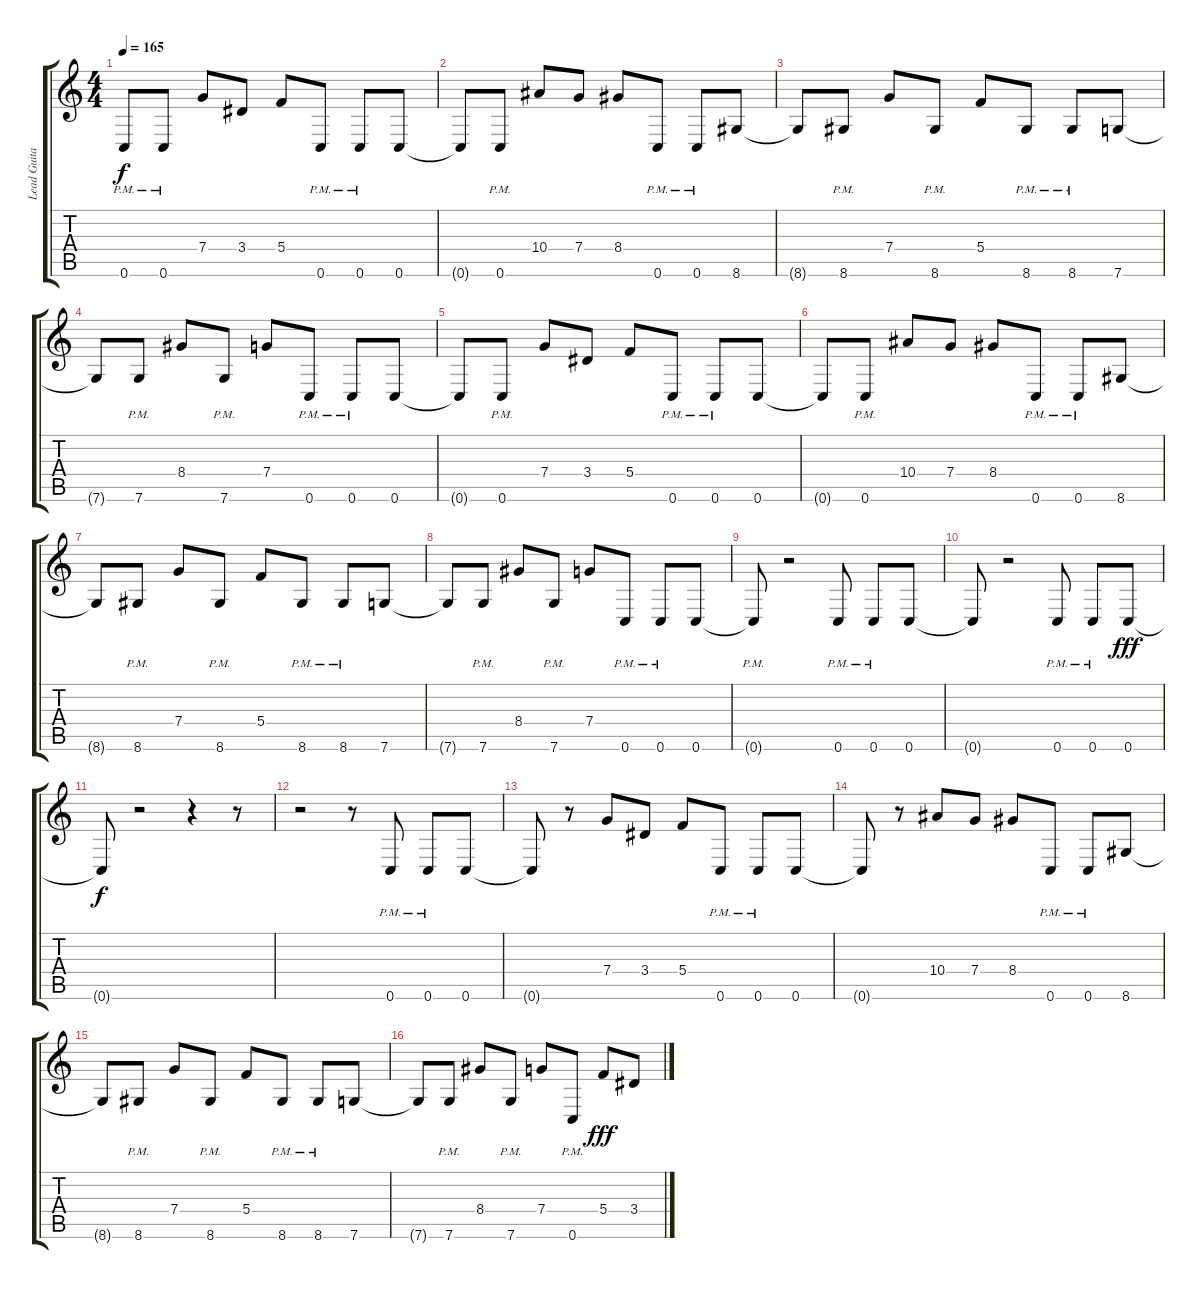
\track ("Lead Guitar" "Lead Guita") {instrument overdrivenguitar}
\staff {score tabs}
\tuning (D4 A3 F3 C3 G2 C2) {hide}
\ts (4 4)
\tempo 165
\clef g2
\ks c
0.6{pm}.8{dy f} 0.6{pm}.8 7.4.8 3.4.8 5.4.8 0.6{pm}.8 0.6{pm}.8 0.6.8 |
0.6{t}.8 0.6{pm}.8 10.4.8 7.4.8 8.4.8 0.6{pm}.8 0.6{pm}.8 8.6.8 |
8.6{t}.8 8.6{pm}.8 7.4.8 8.6{pm}.8 5.4.8 8.6{pm}.8 8.6{pm}.8 7.6.8 |
7.6{t}.8 7.6{pm}.8 8.4.8 7.6{pm}.8 7.4.8 0.6{pm}.8 0.6{pm}.8 0.6.8 |
0.6{t}.8 0.6{pm}.8 7.4.8 3.4.8 5.4.8 0.6{pm}.8 0.6{pm}.8 0.6.8 |
0.6{t}.8 0.6{pm}.8 10.4.8 7.4.8 8.4.8 0.6{pm}.8 0.6{pm}.8 8.6.8 |
8.6{t}.8 8.6{pm}.8 7.4.8 8.6{pm}.8 5.4.8 8.6{pm}.8 8.6{pm}.8 7.6.8 |
7.6{t}.8 7.6{pm}.8 8.4.8 7.6{pm}.8 7.4.8 0.6{pm}.8 0.6{pm}.8 0.6.8 |
0.6{pm t}.8 r.2 0.6{pm}.8 0.6{pm}.8 0.6.8 |
0.6{t}.8 r.2 0.6{pm}.8 0.6{pm}.8 0.6.8{dy fff} |
0.6{t}.8{dy f} r.2 r.4 r.8 |
r.2 r.8 0.6{pm}.8 0.6{pm}.8 0.6.8 |
0.6{t}.8 r.8 7.4.8 3.4.8 5.4.8 0.6{pm}.8 0.6{pm}.8 0.6.8 |
0.6{t}.8 r.8 10.4.8 7.4.8 8.4.8 0.6{pm}.8 0.6{pm}.8 8.6.8 |
8.6{t}.8 8.6{pm}.8 7.4.8 8.6{pm}.8 5.4.8 8.6{pm}.8 8.6{pm}.8 7.6.8 |
7.6{t}.8 7.6{pm}.8 8.4.8 7.6{pm}.8 7.4.8 0.6{pm}.8 5.4.8{dy fff} 3.4.8
